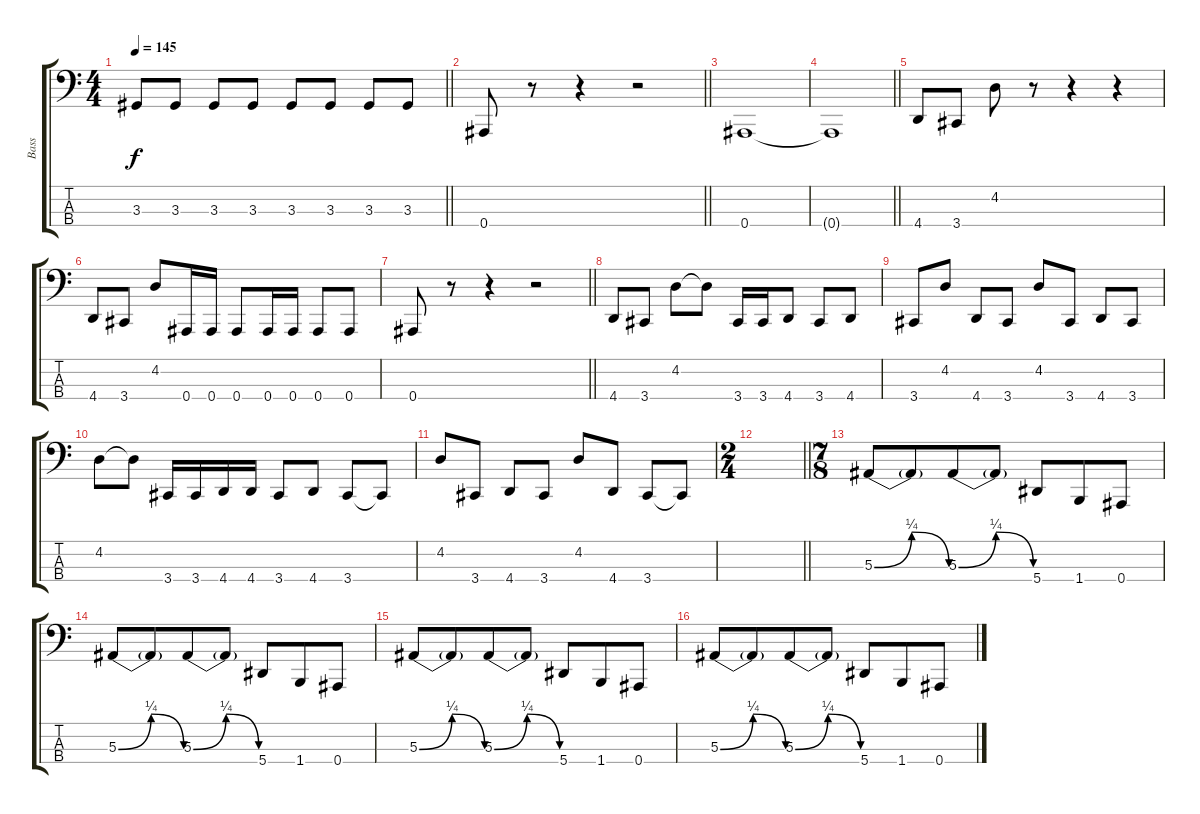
\track ("Bass" "Bass") {instrument electricbassfinger}
\staff {score tabs}
\tuning (Eb2 Bb1 F1 Bb0) {hide}
\ts (4 4)
\tempo 145
\clef f4
\barLineRight lightlight
\ks c
3.3.8{dy f} 3.3.8 3.3.8 3.3.8 3.3.8 3.3.8 3.3.8 3.3.8 |
\barLineRight lightlight
0.4.8 r.8 r.4 r.2 |
0.4.1 |
\barLineRight lightlight
0.4{t}.1 |
4.4.8 3.4.8 4.2.8 r.8 r.4 r.4 |
4.4.8 3.4.8 4.2.8 0.4.16 0.4.16 0.4.8 0.4.16 0.4.16 0.4.8 0.4.8 |
\barLineRight lightlight
0.4.8 r.8 r.4 r.2 |
4.4.8 3.4.8 4.2.8 4.2{t}.8 3.4.16 3.4.16 4.4.8 3.4.8 4.4.8 |
3.4.8 4.2.8 4.4.8 3.4.8 4.2.8 3.4.8 4.4.8 3.4.8 |
4.2.8 4.2{t}.8 3.4.16 3.4.16 4.4.16 4.4.16 3.4.8 4.4.8 3.4.8 3.4{t}.8 |
4.2.8 3.4.8 4.4.8 3.4.8 4.2.8 4.4.8 3.4.8 3.4{t}.8 |
\ts (2 4)
\barLineRight lightlight
|
\ts (7 8)
5.3{be (bendrelease 0 0 15 1 30 1 60 0)}.8 5.3{t}.8 5.3{be (bendrelease 0 0 15 1 30 1 60 0)}.8 5.3{t}.8 5.4.8 1.4.8 0.4.8 |
5.3{be (bendrelease 0 0 15 1 30 1 60 0)}.8 5.3{t}.8 5.3{be (bendrelease 0 0 15 1 30 1 60 0)}.8 5.3{t}.8 5.4.8 1.4.8 0.4.8 |
5.3{be (bendrelease 0 0 15 1 30 1 60 0)}.8 5.3{t}.8 5.3{be (bendrelease 0 0 15 1 30 1 60 0)}.8 5.3{t}.8 5.4.8 1.4.8 0.4.8 |
5.3{be (bendrelease 0 0 15 1 30 1 60 0)}.8 5.3{t}.8 5.3{be (bendrelease 0 0 15 1 30 1 60 0)}.8 5.3{t}.8 5.4.8 1.4.8 0.4.8
